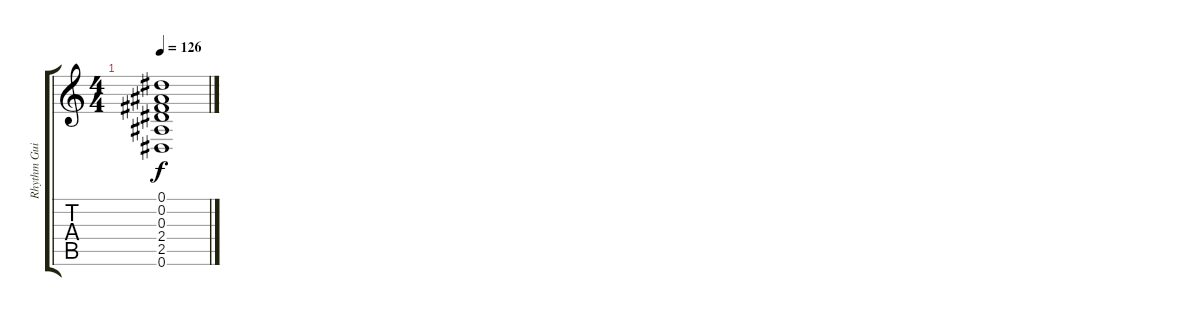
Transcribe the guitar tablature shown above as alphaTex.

\track ("Rhythm Guitar" "Rhythm Gui") {instrument distortionguitar}
\staff {score tabs}
\tuning (Eb4 Bb3 Gb3 Db3 Ab2 Eb2) {hide}
\ts (4 4)
\tempo 126
\clef g2
\ks c
(0.1{t} 0.2{t} 0.3{t} 2.4{t} 2.5{t} 0.6{t}).1{dy f}
